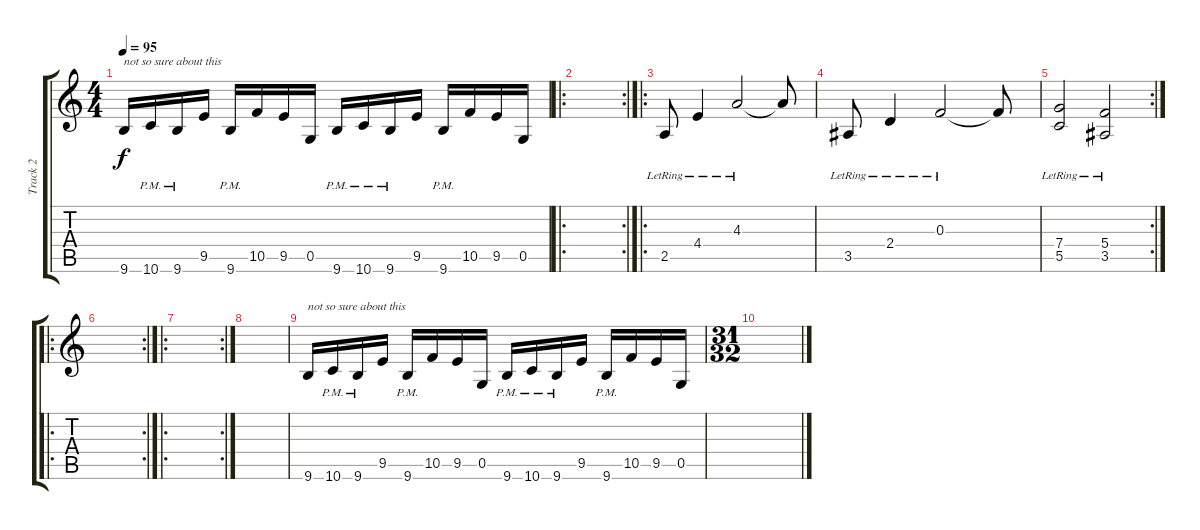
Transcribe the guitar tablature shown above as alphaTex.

\track ("Track 2" "Track 2") {instrument distortionguitar}
\staff {score tabs}
\tuning (D4 A3 F3 C3 G2 D2) {hide}
\ts (4 4)
\tempo 95
\clef g2
\ks c
9.6.16{txt "not so sure about this" dy f} 10.6{pm}.16 9.6{pm}.16 9.5.16 9.6{pm}.16 10.5.16 9.5.16 0.5.16 9.6{pm}.16 10.6{pm}.16 9.6{pm}.16 9.5.16 9.6{pm}.16 10.5.16 9.5.16 0.5.16 |
\ro
\rc 2
|
\ro
2.5{lr}.8 4.4{lr}.4 4.3{lr}.2 4.3{t}.8 |
3.5{lr}.8 2.4{lr}.4 0.3{lr}.2 0.3{t}.8 |
\rc 2
(7.4{lr} 5.5{lr}).2 (5.4{lr} 3.5{lr}).2 |
\ro
\rc 2
|
\ro
\rc 2
|
|
9.6.16{txt "not so sure about this"} 10.6{pm}.16 9.6{pm}.16 9.5.16 9.6{pm}.16 10.5.16 9.5.16 0.5.16 9.6{pm}.16 10.6{pm}.16 9.6{pm}.16 9.5.16 9.6{pm}.16 10.5.16 9.5.16 0.5.16 |
\ts (31 32)
